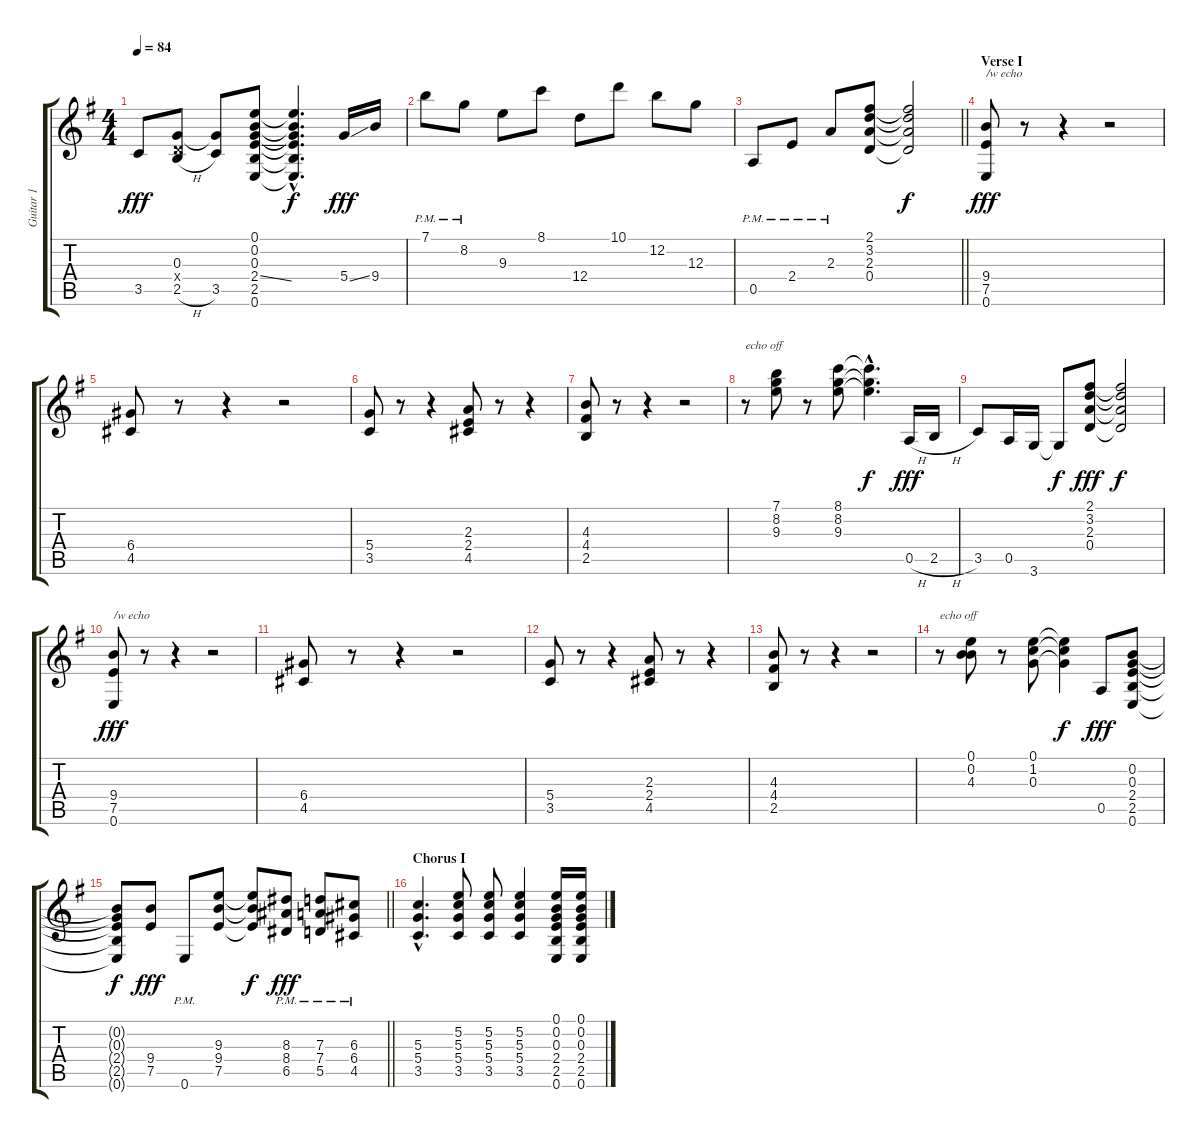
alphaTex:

\track ("Guitar 1" "Guitar 1") {instrument distortionguitar}
\staff {score tabs}
\tuning (E4 B3 G3 D3 A2 E2) {hide}
\ts (4 4)
\tempo 84
\clef g2
\ks g
3.5.8{dy fff} (0.3 0.4{x} 2.5{h}).8 (0.3{t} 3.5).8 (0.1 0.2 0.3 2.4{ss} 2.5 0.6).8 (0.1{hac t} 0.2{hac t} 0.3{hac t} 2.4{hac t} 2.5{hac t} 0.6{hac t}).4{d dy f} 5.4{ss}.16{dy fff} 9.4.16 |
7.1{pm}.8 8.2{pm}.8 9.3.8 8.1.8 12.4.8 10.1.8 12.2.8 12.3.8 |
\barLineRight lightlight
0.5{pm}.8 2.4{pm}.8 2.3{pm}.8 (2.1 3.2 2.3 0.4).8 (2.1{t} 3.2{t} 2.3{t} 0.4{t}).2{dy f} |
\section ("" "Verse I")
(9.4 7.5 0.6).8{txt "/w echo" dy fff} r.8 r.4 r.2 |
(6.4 4.5).8{balance 8} r.8 r.4 r.2 |
(5.4 3.5).8{balance 8} r.8 r.4 (2.3 2.4 4.5).8{balance 8} r.8 r.4 |
(4.3 4.4 2.5).8{balance 8} r.8 r.4 r.2 |
r.8{txt "echo off"} (7.1 8.2 9.3).8{balance 8} r.8 (8.1 8.2 9.3).8 (8.1{hac t} 8.2{hac t} 9.3{hac t}).4{d dy f} 0.5{h}.16{dy fff} 2.5{h}.16 |
3.5.8 0.5.16 3.6.16 3.6{t}.8{dy f} (2.1 3.2 2.3 0.4).8{dy fff} (2.1{t} 3.2{t} 2.3{t} 0.4{t}).2{dy f} |
(9.4 7.5 0.6).8{txt "/w echo" dy fff} r.8 r.4 r.2 |
(6.4 4.5).8{balance 8} r.8 r.4 r.2 |
(5.4 3.5).8{balance 8} r.8 r.4 (2.3 2.4 4.5).8{balance 8} r.8 r.4 |
(4.3 4.4 2.5).8{balance 8} r.8 r.4 r.2 |
r.8{txt "echo off"} (0.1 0.2 4.3).8{balance 8} r.8 (0.1 1.2 0.3).8 (0.1{t} 1.2{t} 0.3{t}).4{dy f} 0.5.8{dy fff} (0.2 0.3 2.4 2.5 0.6).8 |
\barLineRight lightlight
(0.2{t} 0.3{t} 2.4{t} 2.5{t} 0.6{t}).8{dy f} (9.4 7.5).8{dy fff} 0.6{pm}.8 (9.3 9.4 7.5).8 (9.3{t} 9.4{t} 7.5{t}).8{dy f} (8.3{pm} 8.4{pm} 6.5{pm}).8{dy fff} (7.3{pm} 7.4{pm} 5.5{pm}).8 (6.3{pm} 6.4{pm} 4.5{pm}).8 |
\section ("" "Chorus I")
(5.3{hac} 5.4{hac} 3.5{hac}).4{d} (5.2 5.3 5.4 3.5).8 (5.2 5.3 5.4 3.5).8 (5.2 5.3 5.4 3.5).4 (0.1 0.2 0.3 2.4 2.5 0.6).16 (0.1 0.2 0.3 2.4 2.5 0.6).16
